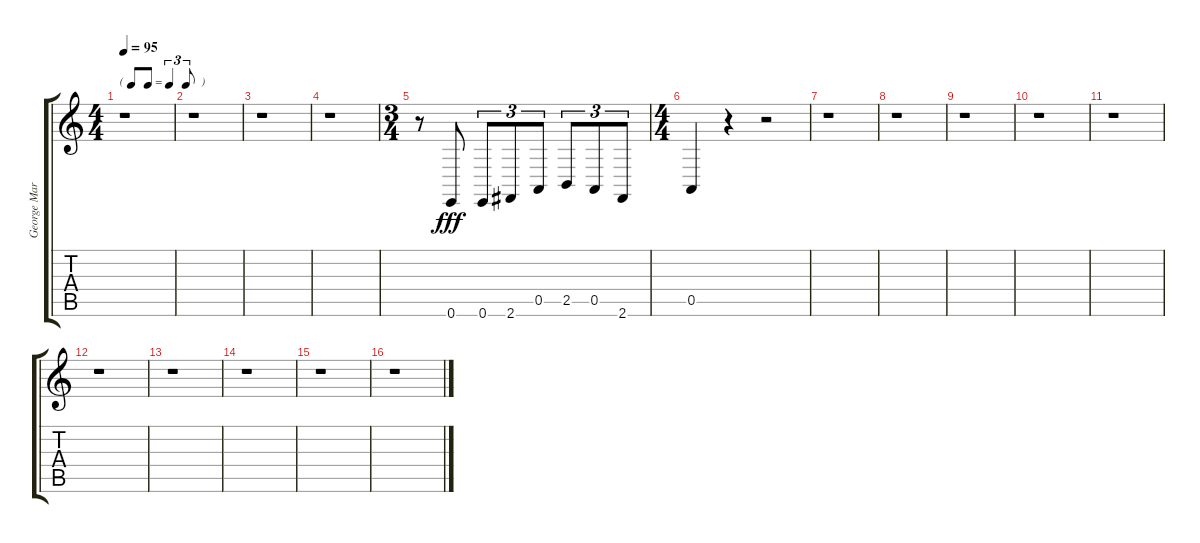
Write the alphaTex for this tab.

\track ("George Martin" "George Mar") {instrument brightacousticpiano}
\staff {score tabs}
\tuning (E4 B3 G3 D3 A2 E2) {hide}
\ts (4 4)
\tf triplet8th
\tempo 95
\clef g2
\ks c
r.1{dy fff} |
r.1 |
r.1 |
r.1 |
\ts (3 4)
r.8 0.6.8 0.6.8{tu (3 2)} 2.6.8{tu (3 2)} 0.5.8{tu (3 2)} 2.5.8{tu (3 2)} 0.5.8{tu (3 2)} 2.6.8{tu (3 2)} |
\ts (4 4)
0.5.4 r.4 r.2 |
r.1 |
r.1 |
r.1 |
r.1 |
r.1 |
r.1 |
r.1 |
r.1 |
r.1 |
r.1
